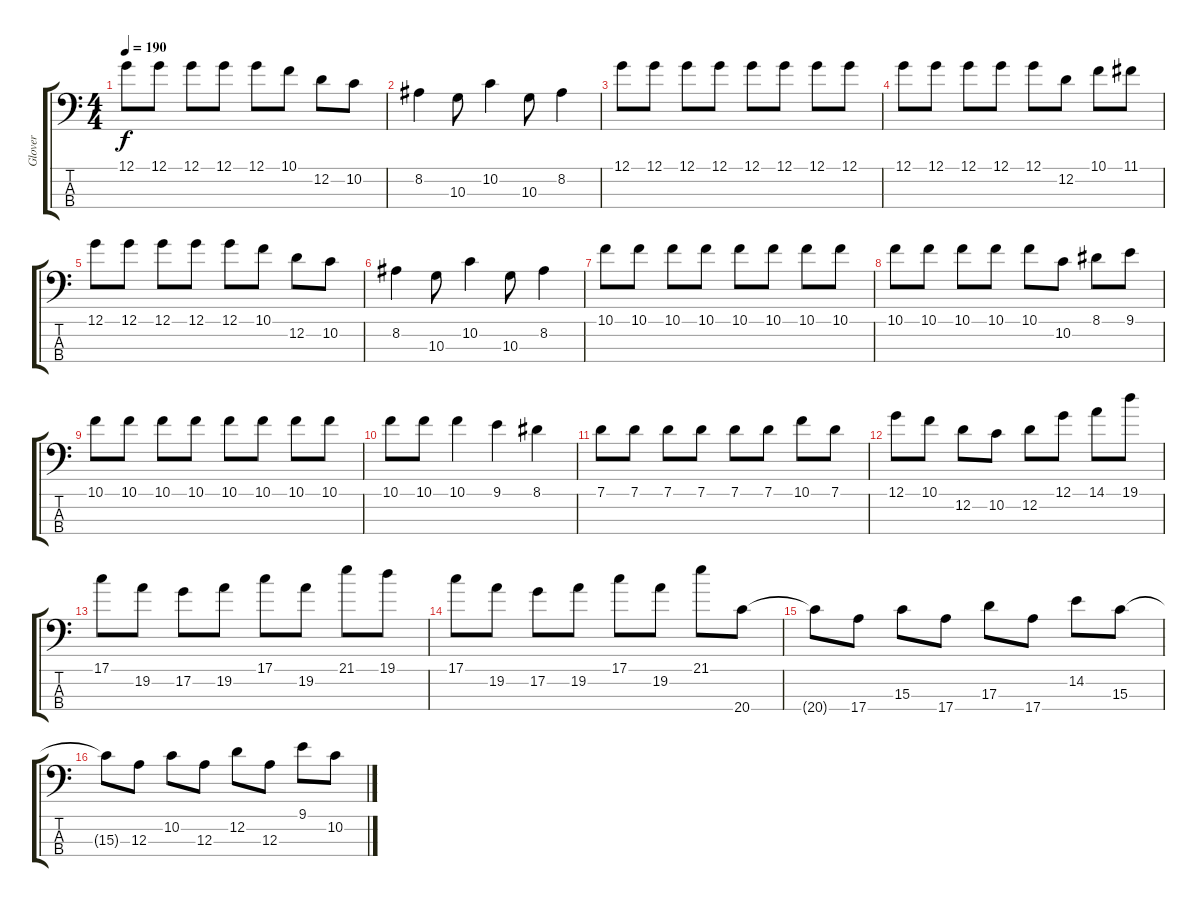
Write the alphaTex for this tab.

\track ("Glover" "Glover") {instrument electricbassfinger}
\staff {score tabs}
\tuning (G2 D2 A1 E1) {hide}
\ts (4 4)
\tempo 190
\clef f4
\ks c
12.1.8{dy f} 12.1.8 12.1.8 12.1.8 12.1.8 10.1.8 12.2.8 10.2.8 |
8.2.4 10.3.8 10.2.4 10.3.8 8.2.4 |
12.1.8 12.1.8 12.1.8 12.1.8 12.1.8 12.1.8 12.1.8 12.1.8 |
12.1.8 12.1.8 12.1.8 12.1.8 12.1.8 12.2.8 10.1.8 11.1.8 |
12.1.8 12.1.8 12.1.8 12.1.8 12.1.8 10.1.8 12.2.8 10.2.8 |
8.2.4 10.3.8 10.2.4 10.3.8 8.2.4 |
10.1.8 10.1.8 10.1.8 10.1.8 10.1.8 10.1.8 10.1.8 10.1.8 |
10.1.8 10.1.8 10.1.8 10.1.8 10.1.8 10.2.8 8.1.8 9.1.8 |
10.1.8 10.1.8 10.1.8 10.1.8 10.1.8 10.1.8 10.1.8 10.1.8 |
10.1.8 10.1.8 10.1.4 9.1.4 8.1.4 |
7.1.8 7.1.8 7.1.8 7.1.8 7.1.8 7.1.8 10.1.8 7.1.8 |
12.1.8 10.1.8 12.2.8 10.2.8 12.2.8 12.1.8 14.1.8 19.1.8 |
17.1.8 19.2.8 17.2.8 19.2.8 17.1.8 19.2.8 21.1.8 19.1.8 |
17.1.8 19.2.8 17.2.8 19.2.8 17.1.8 19.2.8 21.1.8 20.4.8 |
20.4{t}.8 17.4.8 15.3.8 17.4.8 17.3.8 17.4.8 14.2.8 15.3.8 |
15.3{t}.8 12.3.8 10.2.8 12.3.8 12.2.8 12.3.8 9.1.8 10.2.8
